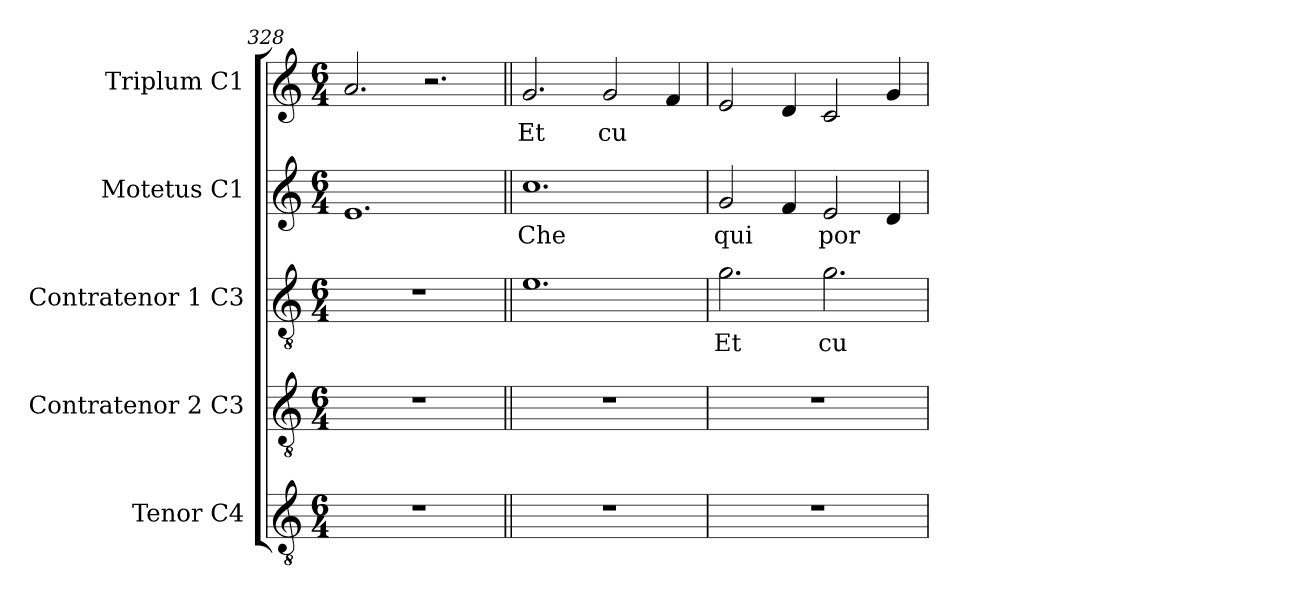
**kern	**kern	**kern	**text	**kern	**text	**kern	**text
*part5	*part4	*part3	*part3	*part2	*part2	*part1	*part1
*staff5	*staff4	*staff3	*staff3	*staff2	*staff2	*staff1	*staff1
*I"Tenor  C4	*I"Contratenor 2  C3	*I"Contratenor 1  C3	*	*I"Motetus  C1	*	*I"Triplum  C1	*
*I'T	*I'Ct2	*I'Ct1	*	*I'Mot	*	*I'Tr	*
*clefGv2	*clefGv2	*clefGv2	*	*clefG2	*	*clefG2	*
*k[]	*k[]	*k[]	*	*k[]	*	*k[]	*
*C:	*C:	*C:	*	*C:	*	*C:	*
*M6/4	*M6/4	*M6/4	*	*M6/4	*	*M6/4	*
=328	=328	=328	=328	=328	=328	=328	=328
!	!	!	!	!	!LO:LY:b:cj	!	!LO:LY:b:cj
1.r	1.r	1.r	.	1.e	.	2.a/	.
.	.	.	.	.	.	2.r	.
=329||	=329||	=329||	=329||	=329||	=329||	=329||	=329||
!	!	!	!LO:LY:b:cj	!	!LO:LY:b:cj	!	!LO:LY:b:cj
1.r	1.r	1.e	.	1.cc	Che	2.g/	Et
!	!	!	!	!	!	!	!LO:LY:b:cj
.	.	.	.	.	.	2g/	cu-
!	!	!	!	!	!	!	!LO:LY:b:cj
.	.	.	.	.	.	4f/	--
=330	=330	=330	=330	=330	=330	=330	=330
!	!	!	!LO:LY:b:cj	!	!LO:LY:b:cj	!	!LO:LY:b:cj
1.r	1.r	2.g\	Et	2g/	qui	2e/	--
!	!	!	!	!	!LO:LY:b:cj	!	!LO:LY:b:cj
.	.	.	.	4f/	.	4d/	--
!	!	!	!LO:LY:b:cj	!	!LO:LY:b:cj	!	!LO:LY:b:cj
.	.	2.g\	cu-	2e/	por-	2c/	--
!	!	!	!	!	!LO:LY:b:cj	!	!LO:LY:b:cj
.	.	.	.	4d/	--	4g/	--
=	=	=	=	=	=	=	=
*-	*-	*-	*-	*-	*-	*-	*-
